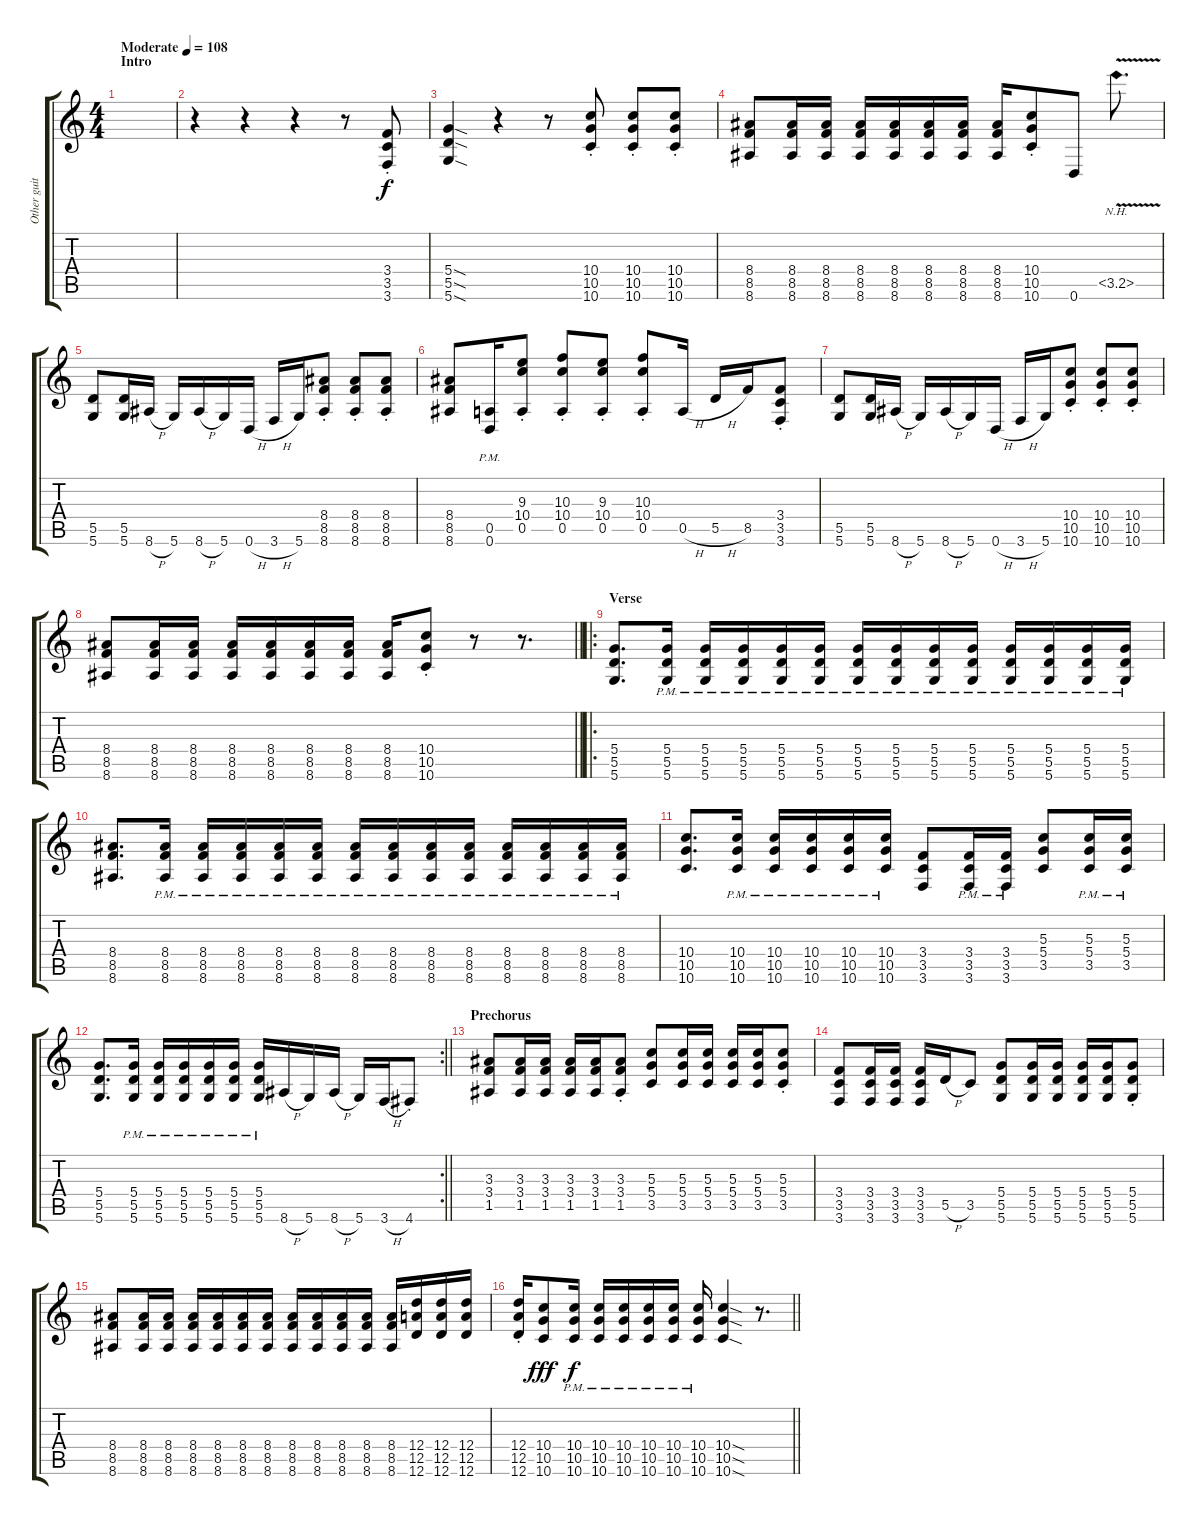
\track ("Other guitarist...Adam" "Other guit") {instrument distortionguitar}
\staff {score tabs}
\tuning (E4 B3 G3 D3 A2 D2) {hide}
\ts (4 4)
\section ("" "Intro")
\tempo (108 "Moderate")
\clef g2
\ks c
|
r.4 r.4 r.4 r.8 (3.4{st} 3.5{st} 3.6{st}).8 |
(5.4{sod} 5.5{sod} 5.6{sod}).4 r.4 r.8 (10.4{st} 10.5{st} 10.6{st}).8 (10.4{st} 10.5{st} 10.6{st}).8 (10.4{st} 10.5{st} 10.6{st}).8 |
(8.4 8.5 8.6).8 (8.4 8.5 8.6).16 (8.4 8.5 8.6).16 (8.4 8.5 8.6).16 (8.4 8.5 8.6).16 (8.4 8.5 8.6).16 (8.4 8.5 8.6).16 (8.4 8.5 8.6).16 (10.4{st} 10.5{st} 10.6{st}).8 0.6.8 3.5{nh v}.8{d} |
(5.5 5.6).8 (5.5 5.6).16 8.6{h}.16 5.6.16 8.6{h}.16 5.6.16 0.6{h}.16 3.6{h}.16 5.6.16 (8.4{st} 8.5{st} 8.6{st}).8 (8.4{st} 8.5{st} 8.6{st}).8 (8.4{st} 8.5{st} 8.6{st}).8 |
(8.4 8.5 8.6).8 (0.5{pm} 0.6{pm}).16 (9.3{st} 10.4{st} 0.5{st}).8 (10.3{st} 10.4{st} 0.5{st}).8 (9.3{st} 10.4{st} 0.5{st}).8 (10.3{st} 10.4{st} 0.5{st}).8 0.5{h}.16 5.5{h}.16 8.5.16 (3.4 3.5{st} 3.6{st}).8 |
(5.5 5.6).8 (5.5 5.6).16 8.6{h}.16 5.6.16 8.6{h}.16 5.6.16 0.6{h}.16 3.6{h}.16 5.6.16 (10.4{st} 10.5{st} 10.6{st}).8 (10.4{st} 10.5{st} 10.6{st}).8 (10.4{st} 10.5{st} 10.6{st}).8 |
\barLineRight lightlight
(8.4 8.5 8.6).8 (8.4 8.5 8.6).16 (8.4 8.5 8.6).16 (8.4 8.5 8.6).16 (8.4 8.5 8.6).16 (8.4 8.5 8.6).16 (8.4 8.5 8.6).16 (8.4 8.5 8.6).16 (10.4{st} 10.5{st} 10.6{st}).8 r.8 r.8{d} |
\ro
\section ("" "Verse")
(5.4 5.5 5.6).8{d} (5.4{pm} 5.5{pm} 5.6{pm}).16 (5.4{pm} 5.5{pm} 5.6{pm}).16 (5.4{pm} 5.5{pm} 5.6{pm}).16 (5.4{pm} 5.5{pm} 5.6{pm}).16 (5.4{pm} 5.5{pm} 5.6{pm}).16 (5.4{pm} 5.5{pm} 5.6{pm}).16 (5.4{pm} 5.5{pm} 5.6{pm}).16 (5.4{pm} 5.5{pm} 5.6{pm}).16 (5.4{pm} 5.5{pm} 5.6{pm}).16 (5.4{pm} 5.5{pm} 5.6{pm}).16 (5.4{pm} 5.5{pm} 5.6{pm}).16 (5.4{pm} 5.5{pm} 5.6{pm}).16 (5.4{pm} 5.5{pm} 5.6{pm}).16 |
(8.4 8.5 8.6).8{d} (8.4{pm} 8.5{pm} 8.6{pm}).16 (8.4{pm} 8.5{pm} 8.6{pm}).16 (8.4{pm} 8.5{pm} 8.6{pm}).16 (8.4{pm} 8.5{pm} 8.6{pm}).16 (8.4{pm} 8.5{pm} 8.6{pm}).16 (8.4{pm} 8.5{pm} 8.6{pm}).16 (8.4{pm} 8.5{pm} 8.6{pm}).16 (8.4{pm} 8.5{pm} 8.6{pm}).16 (8.4{pm} 8.5{pm} 8.6{pm}).16 (8.4{pm} 8.5{pm} 8.6{pm}).16 (8.4{pm} 8.5{pm} 8.6{pm}).16 (8.4{pm} 8.5{pm} 8.6{pm}).16 (8.4{pm} 8.5{pm} 8.6{pm}).16 |
(10.4 10.5 10.6).8{d} (10.4{pm} 10.5{pm} 10.6{pm}).16 (10.4{pm} 10.5{pm} 10.6{pm}).16 (10.4{pm} 10.5{pm} 10.6{pm}).16 (10.4{pm} 10.5{pm} 10.6{pm}).16 (10.4{pm} 10.5{pm} 10.6{pm}).16 (3.4 3.5 3.6).8 (3.4{pm} 3.5{pm} 3.6{pm}).16 (3.4{pm} 3.5{pm} 3.6{pm}).16 (5.3 5.4 3.5).8 (5.3{pm} 5.4{pm} 3.5{pm}).16 (5.3{pm} 5.4{pm} 3.5{pm}).16 |
\rc 2
\barLineRight lightlight
(5.4 5.5 5.6).8{d} (5.4{pm} 5.5{pm} 5.6{pm}).16 (5.4{pm} 5.5{pm} 5.6{pm}).16 (5.4{pm} 5.5{pm} 5.6{pm}).16 (5.4{pm} 5.5{pm} 5.6{pm}).16 (5.4{pm} 5.5{pm} 5.6{pm}).16 (5.4{pm} 5.5{pm} 5.6{pm}).16 8.6{h}.16 5.6.16 8.6{h}.16 5.6.16 3.6{h}.16 4.6{st}.8 |
\section ("" "Prechorus")
(3.3 3.4 1.5).8 (3.3 3.4 1.5).16 (3.3 3.4 1.5).16 (3.3 3.4 1.5).16 (3.3 3.4 1.5).16 (3.3{st} 3.4{st} 1.5{st}).8 (5.3 5.4 3.5).8 (5.3 5.4 3.5).16 (5.3 5.4 3.5).16 (5.3 5.4 3.5).16 (5.3 5.4 3.5).16 (5.3{st} 5.4{st} 3.5{st}).8 |
(3.4 3.5 3.6).8 (3.4 3.5 3.6).16 (3.4 3.5 3.6).16 (3.4 3.5 3.6).16 5.5{h}.16 3.5.8 (5.4 5.5 5.6).8 (5.4 5.5 5.6).16 (5.4 5.5 5.6).16 (5.4 5.5 5.6).16 (5.4 5.5 5.6).16 (5.4 5.5{st} 5.6).8 |
(8.4 8.5 8.6).8 (8.4 8.5 8.6).16 (8.4 8.5 8.6).16 (8.4 8.5 8.6).16 (8.4 8.5 8.6).16 (8.4 8.5 8.6).16 (8.4 8.5 8.6).16 (8.4 8.5 8.6).16 (8.4 8.5 8.6).16 (8.4 8.5 8.6).16 (8.4 8.5 8.6).16 (8.4 8.5 8.6).16 (12.4 12.5 12.6).16 (12.4 12.5 12.6).16 (12.4 12.5 12.6).16 |
\barLineRight lightlight
(12.4{st} 12.5{st} 12.6{st}).16 (10.4 10.5 10.6).8{dy fff} (10.4{pm} 10.5{pm} 10.6{pm}).16{dy f} (10.4{pm} 10.5{pm} 10.6{pm}).16 (10.4{pm} 10.5{pm} 10.6{pm}).16 (10.4{pm} 10.5{pm} 10.6{pm}).16 (10.4{pm} 10.5{pm} 10.6{pm}).16 (10.4{pm} 10.5{pm} 10.6{pm}).16 (10.4{sod} 10.5{sod} 10.6{sod}).4 r.8{d}
